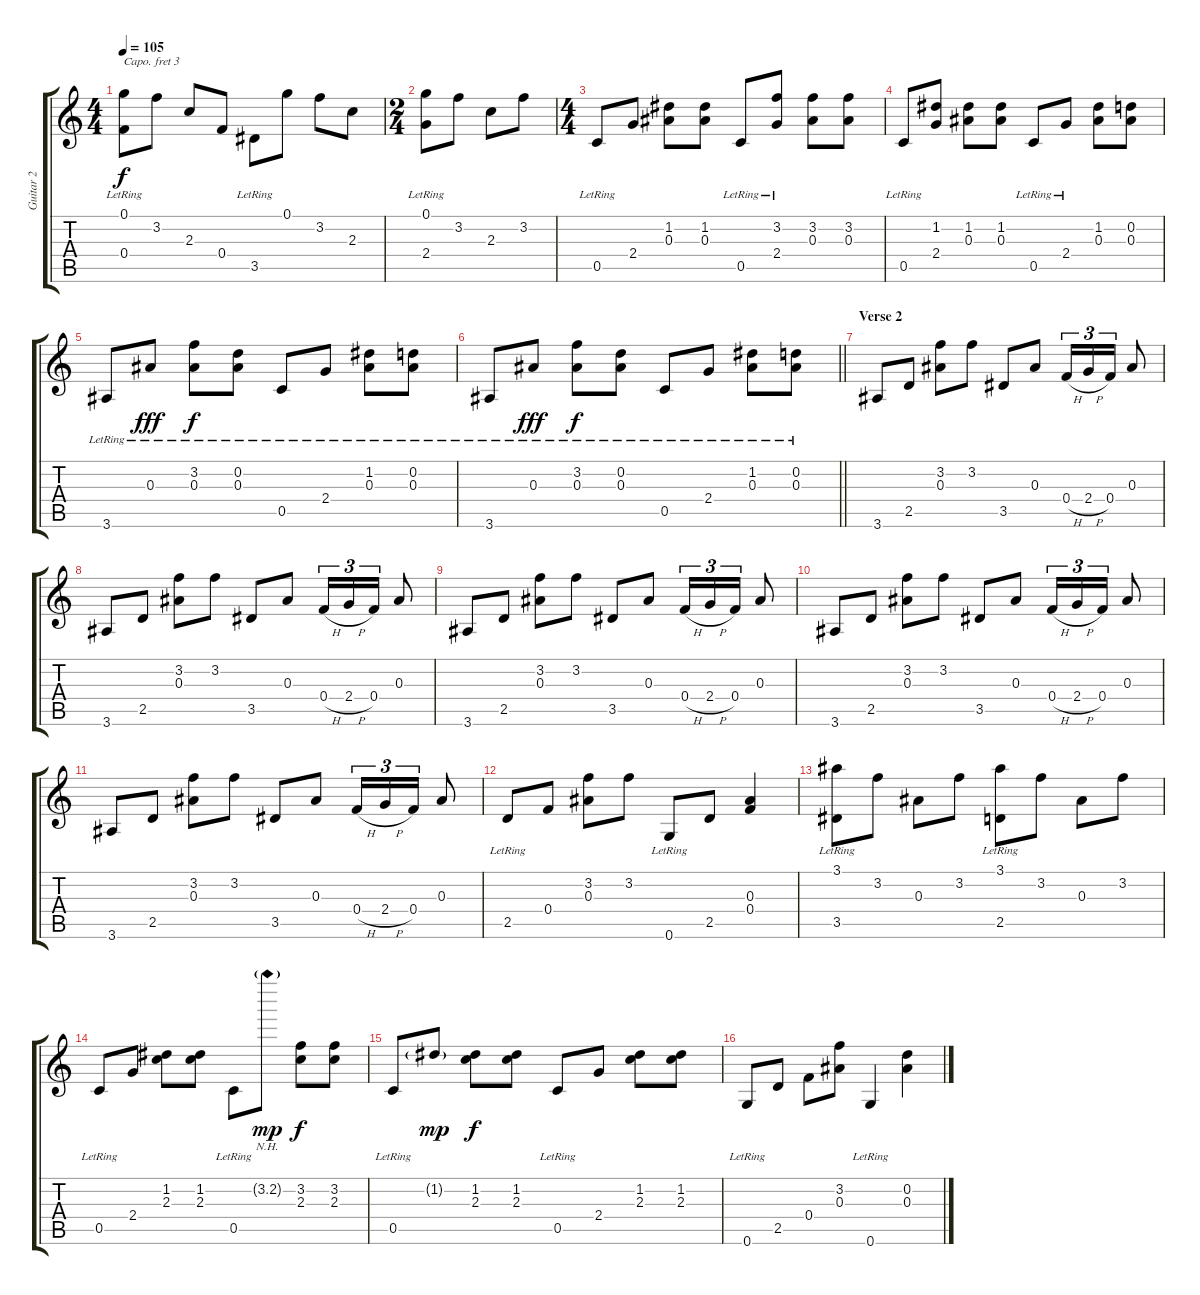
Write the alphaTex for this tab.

\track ("Guitar 2" "Guitar 2") {instrument acousticguitarsteel}
\staff {score tabs}
\capo 3
\tuning (E4 B3 G3 D3 A2 E2) {hide}
\ts (4 4)
\tempo 105
\clef g2
\ks c
(0.1{lr} 0.4{lr}).8{dy f volume 10} 3.2.8 2.3.8 0.4.8 3.5{lr}.8 0.1.8 3.2.8 2.3.8 |
\ts (2 4)
(0.1{lr} 2.4{lr}).8 3.2.8 2.3.8 3.2.8 |
\ts (4 4)
0.5{lr}.8 2.4.8 (1.2 0.3).8 (1.2 0.3).8 0.5{lr}.8 (3.2 2.4{lr}).8 (3.2 0.3).8 (3.2 0.3).8 |
0.5{lr}.8 (1.2 2.4).8 (1.2 0.3).8 (1.2 0.3).8 0.5{lr}.8 2.4{lr}.8 (1.2 0.3).8 (0.2 0.3).8 |
3.6{lr}.8 0.3{lr}.8{dy fff} (3.2{lr} 0.3{lr}).8{dy f} (0.2{lr} 0.3{lr}).8 0.5{lr}.8 2.4{lr}.8 (1.2{lr} 0.3{lr}).8 (0.2{lr} 0.3{lr}).8 |
\barLineRight lightlight
3.6{lr}.8 0.3{lr}.8{dy fff} (3.2{lr} 0.3{lr}).8{dy f} (0.2{lr} 0.3{lr}).8 0.5{lr}.8 2.4{lr}.8 (1.2{lr} 0.3{lr}).8 (0.2{lr} 0.3{lr}).8 |
\section ("" "Verse 2")
3.6.8 2.5.8 (3.2 0.3).8 3.2.8 3.5.8 0.3.8 0.4{h}.16{tu (3 2)} 2.4{h}.16{tu (3 2)} 0.4.16{tu (3 2)} 0.3.8 |
3.6.8 2.5.8 (3.2 0.3).8 3.2.8 3.5.8 0.3.8 0.4{h}.16{tu (3 2)} 2.4{h}.16{tu (3 2)} 0.4.16{tu (3 2)} 0.3.8 |
3.6.8 2.5.8 (3.2 0.3).8 3.2.8 3.5.8 0.3.8 0.4{h}.16{tu (3 2)} 2.4{h}.16{tu (3 2)} 0.4.16{tu (3 2)} 0.3.8 |
3.6.8 2.5.8 (3.2 0.3).8 3.2.8 3.5.8 0.3.8 0.4{h}.16{tu (3 2)} 2.4{h}.16{tu (3 2)} 0.4.16{tu (3 2)} 0.3.8 |
3.6.8 2.5.8 (3.2 0.3).8 3.2.8 3.5.8 0.3.8 0.4{h}.16{tu (3 2)} 2.4{h}.16{tu (3 2)} 0.4.16{tu (3 2)} 0.3.8 |
2.5{lr}.8{volume 12} 0.4.8 (3.2 0.3).8 3.2.8 0.6{lr}.8 2.5.8 (0.3 0.4).4 |
(3.1 3.5{lr}).8 3.2.8 0.3.8 3.2.8 (3.1 2.5{lr}).8 3.2.8 0.3.8 3.2.8 |
0.5{lr}.8 2.4.8 (1.2 2.3).8 (1.2 2.3).8 0.5{lr}.8 3.2{nh g}.8{dy mp} (3.2 2.3).8{dy f} (3.2 2.3).8 |
0.5{lr}.8 1.2{g}.8{dy mp} (1.2 2.3).8{dy f} (1.2 2.3).8 0.5{lr}.8 2.4.8 (1.2 2.3).8 (1.2 2.3).8 |
0.6{lr}.8 2.5.8 0.4.8 (3.2 0.3).8 0.6{lr}.4 (0.2 0.3).4
